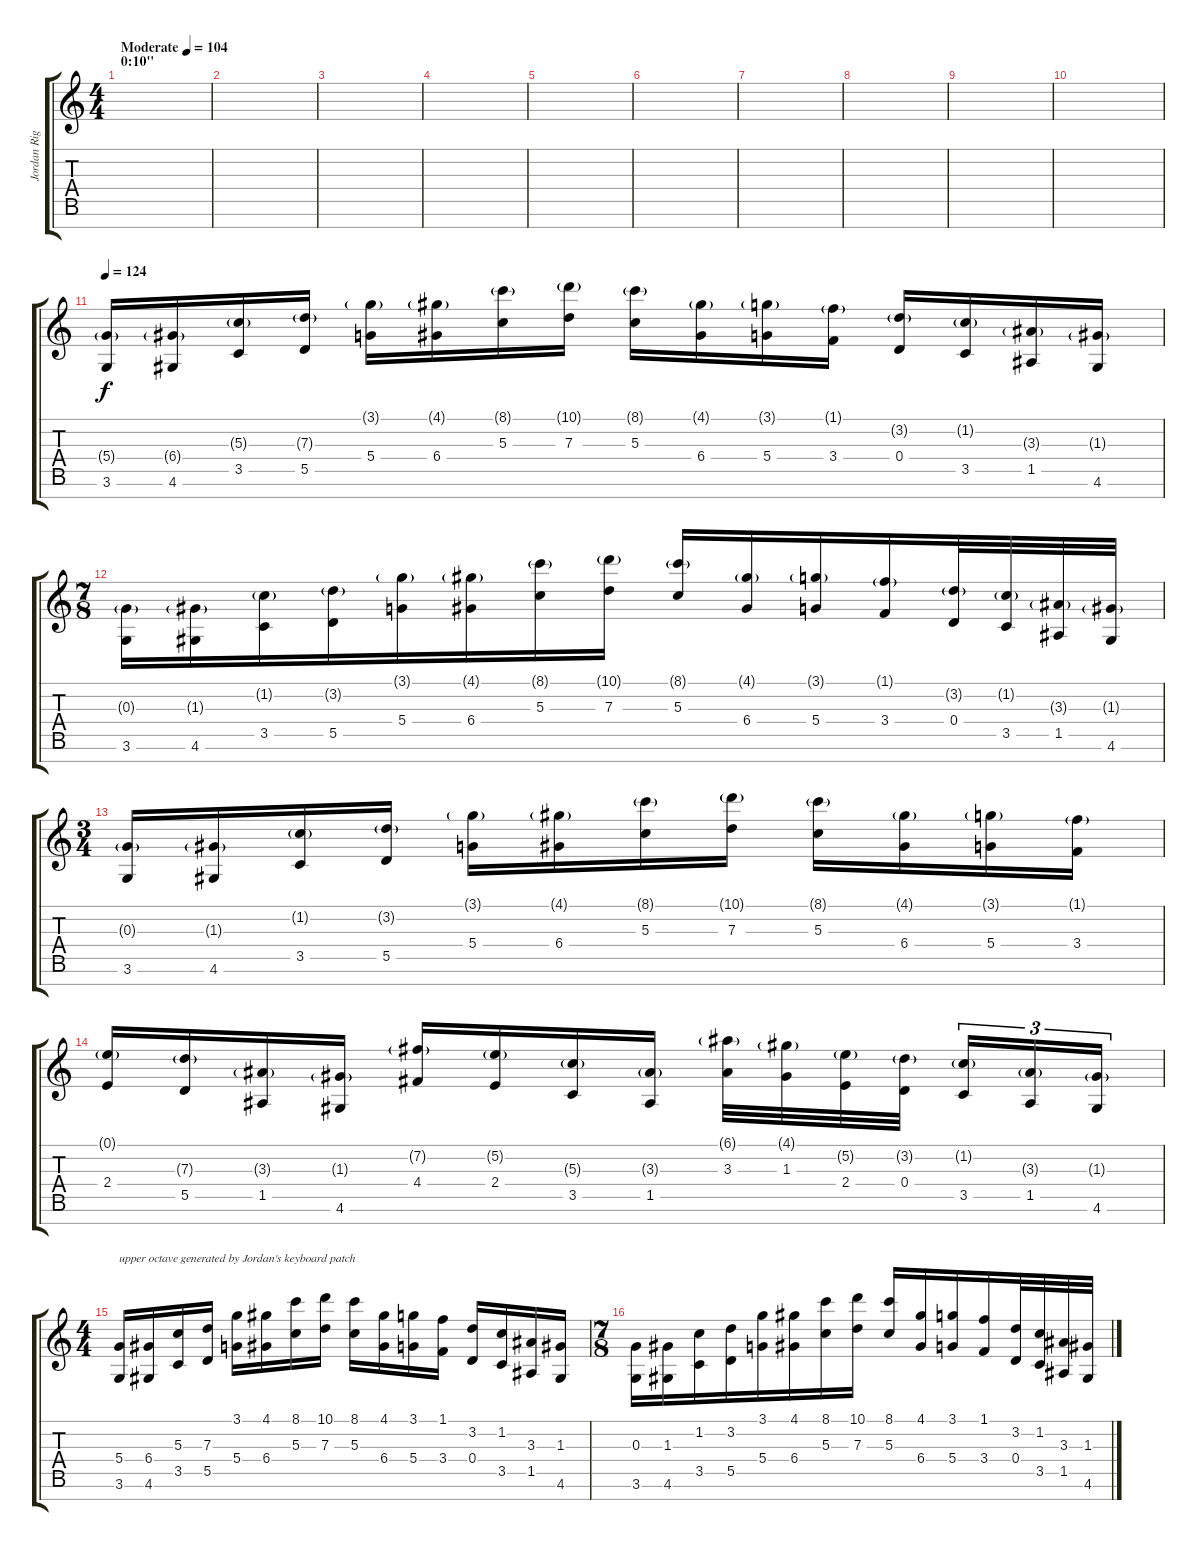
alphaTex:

\track ("Jordan Right Hand" "Jordan Rig") {instrument fx1rain}
\staff {score tabs}
\tuning (E5 B4 G4 D4 A3 E3 B2) {hide}
\ts (4 4)
\section ("" "0:10''")
\tempo (104 "Moderate")
\clef g2
\ks c
|
|
|
|
|
|
|
|
|
|
\tempo 124
(5.4{g} 3.6).16 (6.4{g} 4.6).16 (5.3{g} 3.5).16 (7.3{g} 5.5).16 (3.1{g} 5.4).16 (4.1{g} 6.4).16 (8.1{g} 5.3).16 (10.1{g} 7.3).16 (8.1{g} 5.3).16 (4.1{g} 6.4).16 (3.1{g} 5.4).16 (1.1{g} 3.4).16 (3.2{g} 0.4).16 (1.2{g} 3.5).16 (3.3{g} 1.5).16 (1.3{g} 4.6).16 |
\ts (7 8)
(0.3{g} 3.6).16 (1.3{g} 4.6).16 (1.2{g} 3.5).16 (3.2{g} 5.5).16 (3.1{g} 5.4).16 (4.1{g} 6.4).16 (8.1{g} 5.3).16 (10.1{g} 7.3).16 (8.1{g} 5.3).16 (4.1{g} 6.4).16 (3.1{g} 5.4).16 (1.1{g} 3.4).16 (3.2{g} 0.4).32 (1.2{g} 3.5).32 (3.3{g} 1.5).32 (1.3{g} 4.6).32 |
\ts (3 4)
(0.3{g} 3.6).16 (1.3{g} 4.6).16 (1.2{g} 3.5).16 (3.2{g} 5.5).16 (3.1{g} 5.4).16 (4.1{g} 6.4).16 (8.1{g} 5.3).16 (10.1{g} 7.3).16 (8.1{g} 5.3).16 (4.1{g} 6.4).16 (3.1{g} 5.4).16 (1.1{g} 3.4).16 |
(0.1{g} 2.4).16 (7.3{g} 5.5).16 (3.3{g} 1.5).16 (1.3{g} 4.6).16 (7.2{g} 4.4).16 (5.2{g} 2.4).16 (5.3{g} 3.5).16 (3.3{g} 1.5).16 (6.1{g} 3.3).32 (4.1{g} 1.3).32 (5.2{g} 2.4).32 (3.2{g} 0.4).32 (1.2{g} 3.5).16{tu (3 2)} (3.3{g} 1.5).16{tu (3 2)} (1.3{g} 4.6).16{tu (3 2)} |
\ts (4 4)
(5.4 3.6).16{txt "upper octave generated by Jordan's keyboard patch"} (6.4 4.6).16 (5.3 3.5).16 (7.3 5.5).16 (3.1 5.4).16 (4.1 6.4).16 (8.1 5.3).16 (10.1 7.3).16 (8.1 5.3).16 (4.1 6.4).16 (3.1 5.4).16 (1.1 3.4).16 (3.2 0.4).16 (1.2 3.5).16 (3.3 1.5).16 (1.3 4.6).16 |
\ts (7 8)
(0.3 3.6).16 (1.3 4.6).16 (1.2 3.5).16 (3.2 5.5).16 (3.1 5.4).16 (4.1 6.4).16 (8.1 5.3).16 (10.1 7.3).16 (8.1 5.3).16 (4.1 6.4).16 (3.1 5.4).16 (1.1 3.4).16 (3.2 0.4).32 (1.2 3.5).32 (3.3 1.5).32 (1.3 4.6).32
